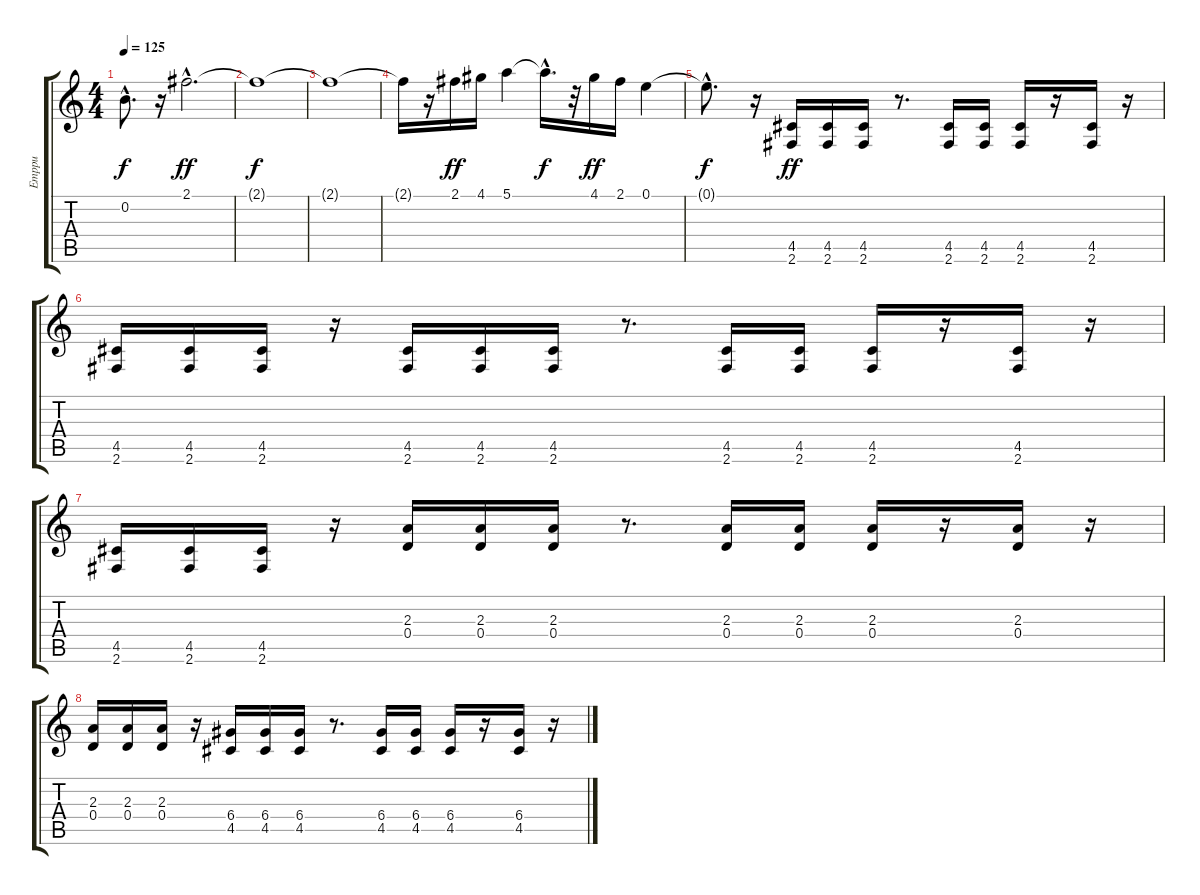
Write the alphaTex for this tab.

\track ("Emppu" "Emppu") {instrument distortionguitar}
\staff {score tabs}
\tuning (E4 B3 G3 D3 A2 E2) {hide}
\ts (4 4)
\tempo 125
\clef g2
\ks c
0.2{hac t}.8{d dy f} r.16 2.1{hac}.2{d dy ff} |
2.1{t}.1{dy f} |
2.1{t}.1 |
2.1{t}.16 r.16 2.1.16{dy ff} 4.1.16 5.1.4 5.1{hac t}.16{d dy f} r.32 4.1.16{dy ff} 2.1.16 0.1.4 |
0.1{hac t}.8{d dy f} r.16 (4.5 2.6).16{dy ff} (4.5 2.6).16 (4.5 2.6).16 r.8{d} (4.5 2.6).16 (4.5 2.6).16 (4.5 2.6).16 r.16 (4.5 2.6).16 r.16 |
(4.5 2.6).16 (4.5 2.6).16 (4.5 2.6).16 r.16 (4.5 2.6).16 (4.5 2.6).16 (4.5 2.6).16 r.8{d} (4.5 2.6).16 (4.5 2.6).16 (4.5 2.6).16 r.16 (4.5 2.6).16 r.16 |
(4.5 2.6).16 (4.5 2.6).16 (4.5 2.6).16 r.16 (2.3 0.4).16 (2.3 0.4).16 (2.3 0.4).16 r.8{d} (2.3 0.4).16 (2.3 0.4).16 (2.3 0.4).16 r.16 (2.3 0.4).16 r.16 |
(2.3 0.4).16 (2.3 0.4).16 (2.3 0.4).16 r.16 (6.4 4.5).16 (6.4 4.5).16 (6.4 4.5).16 r.8{d} (6.4 4.5).16 (6.4 4.5).16 (6.4 4.5).16 r.16 (6.4 4.5).16 r.16
